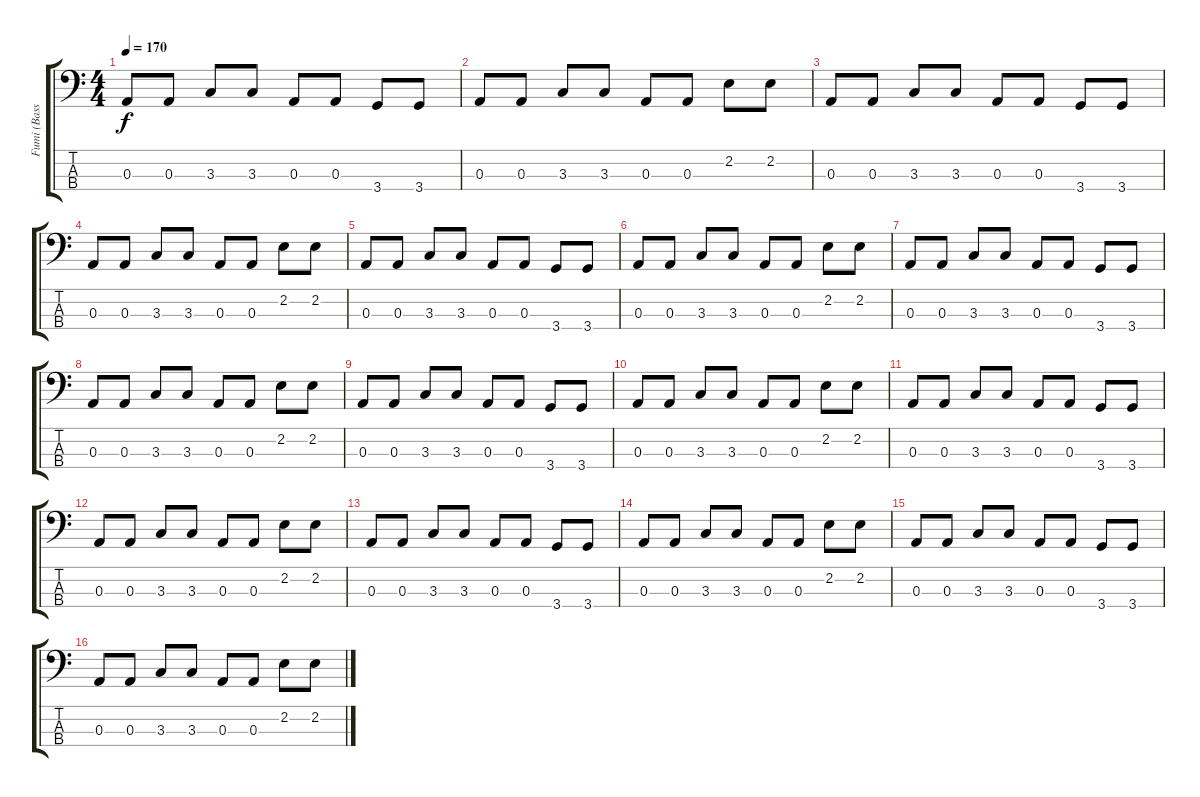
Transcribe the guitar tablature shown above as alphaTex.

\track ("Fumi (Bass)" "Fumi (Bass") {instrument fretlessbass}
\staff {score tabs}
\tuning (G2 D2 A1 E1) {hide}
\ts (4 4)
\tempo 170
\clef f4
\ks c
0.3.8{dy f} 0.3.8 3.3.8 3.3.8 0.3.8 0.3.8 3.4.8 3.4.8 |
0.3.8 0.3.8 3.3.8 3.3.8 0.3.8 0.3.8 2.2.8 2.2.8 |
0.3.8 0.3.8 3.3.8 3.3.8 0.3.8 0.3.8 3.4.8 3.4.8 |
0.3.8 0.3.8 3.3.8 3.3.8 0.3.8 0.3.8 2.2.8 2.2.8 |
0.3.8 0.3.8 3.3.8 3.3.8 0.3.8 0.3.8 3.4.8 3.4.8 |
0.3.8 0.3.8 3.3.8 3.3.8 0.3.8 0.3.8 2.2.8 2.2.8 |
0.3.8 0.3.8 3.3.8 3.3.8 0.3.8 0.3.8 3.4.8 3.4.8 |
0.3.8 0.3.8 3.3.8 3.3.8 0.3.8 0.3.8 2.2.8 2.2.8 |
0.3.8 0.3.8 3.3.8 3.3.8 0.3.8 0.3.8 3.4.8 3.4.8 |
0.3.8 0.3.8 3.3.8 3.3.8 0.3.8 0.3.8 2.2.8 2.2.8 |
0.3.8 0.3.8 3.3.8 3.3.8 0.3.8 0.3.8 3.4.8 3.4.8 |
0.3.8 0.3.8 3.3.8 3.3.8 0.3.8 0.3.8 2.2.8 2.2.8 |
0.3.8 0.3.8 3.3.8 3.3.8 0.3.8 0.3.8 3.4.8 3.4.8 |
0.3.8 0.3.8 3.3.8 3.3.8 0.3.8 0.3.8 2.2.8 2.2.8 |
0.3.8 0.3.8 3.3.8 3.3.8 0.3.8 0.3.8 3.4.8 3.4.8 |
0.3.8 0.3.8 3.3.8 3.3.8 0.3.8 0.3.8 2.2.8 2.2.8
